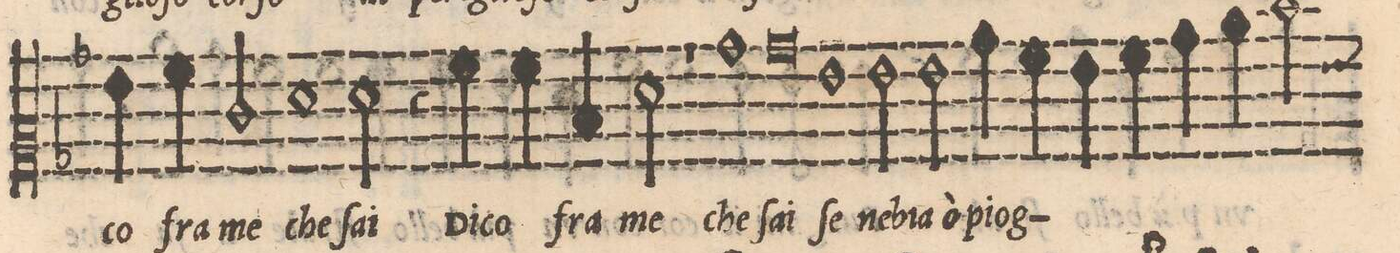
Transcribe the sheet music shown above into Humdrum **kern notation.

**kern	**text
*I"ALTO	*
*clefC2	*
*k[b-]	*
*met(c)	*
*M2/1	*
4g\	-co
4a\	fra
2e/	me
=21-	=21-
1f\	che
2f\	ſai
4r	.
4a\	Di-
=22-	=22-
4a\	-co
4d/	fra
2f\	me
1r	.
=23-	=23-
1b-y\	che
0b-\	ſai
=24-	=24-
1g\	ſe
=25-	=25-
2g\	ne-
2g\	-bia_ò
4b-\	piog-
4a\	.
4g\	.
4a\	.
=26-	=26-
4b-\	.
4cc\	.
*-	*-
